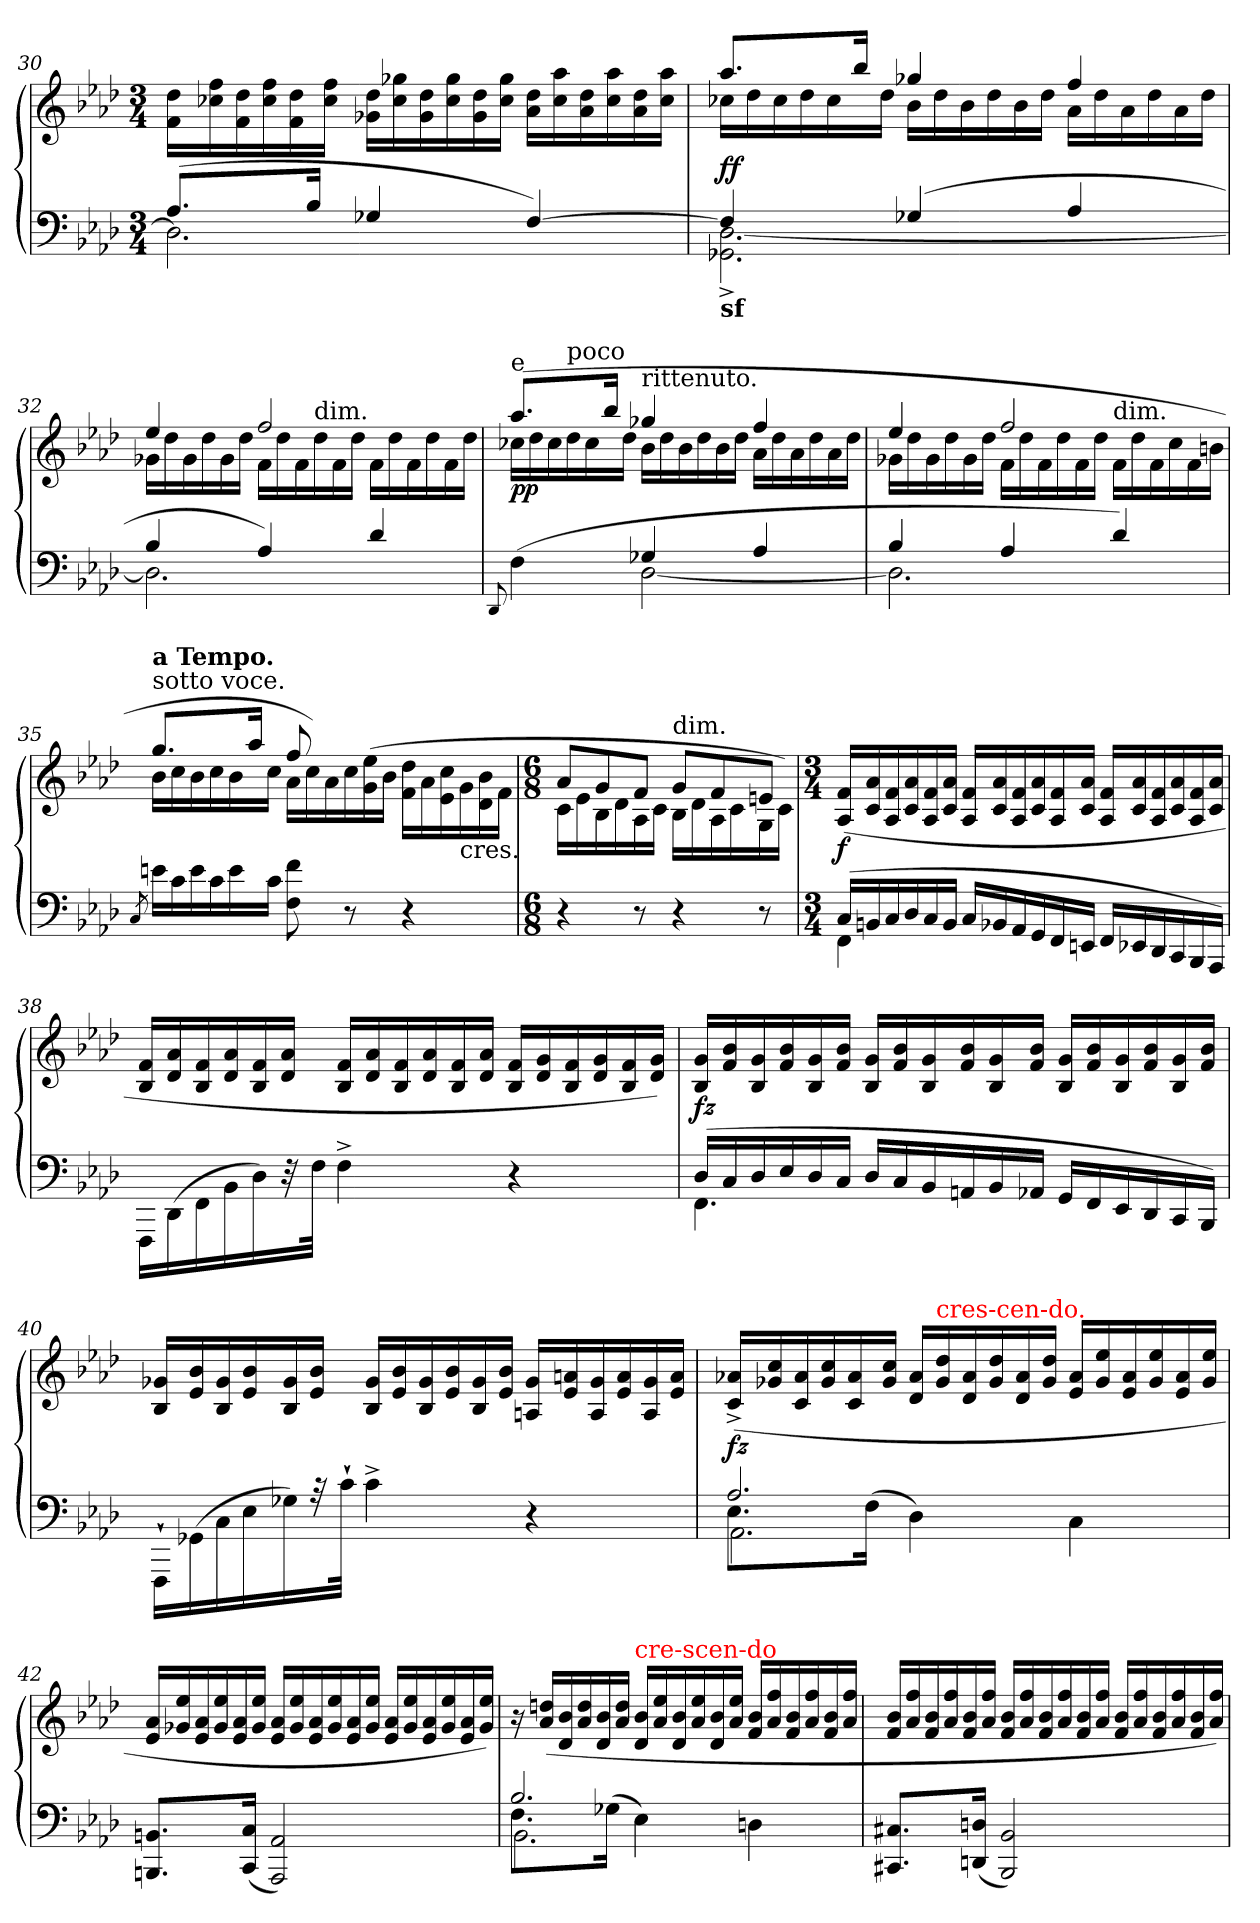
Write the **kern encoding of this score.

**kern	**kern	**dynam
*part1	*part1	*part1
*staff2	*staff1	*staff1/2
*clefF4	*clefG2	*
*k[b-e-a-d-]	*k[b-e-a-d-]	*
*M3/4	*M3/4	*
=30	=30	=30
*^	*	*
*	*	*Xtuplet	*
(<8.A-L	2.D-]	24dd- 24fLL	.
.	.	24ff 24cc-X	.
.	.	24dd- 24f	.
.	.	24ff 24cc-	.
.	.	24dd- 24f	.
16B-Jk	.	.	.
.	.	24ff 24cc-JJ	.
4G-X	.	24dd- 24g-XLL	.
.	.	24gg-X 24cc-	.
.	.	24dd- 24g-	.
.	.	24gg- 24cc-	.
.	.	24dd- 24g-	.
.	.	24gg- 24cc-JJ	.
[4F)	.	24dd- 24a-LL	.
.	.	24aa- 24cc-	.
.	.	24dd- 24a-	.
.	.	24aa- 24cc-	.
.	.	24dd- 24a-	.
.	.	24aa- 24cc-JJ	.
=31	=31	=31	=31
*	*	*^	*
!LO:TX:b:B:t=sf	!	!	!	!
4F]	[2.D-^ 2.GG-X^	8.aa-L	24cc-XLL	ff
.	.	.	24dd-	.
.	.	.	24cc-	.
.	.	.	24dd-	.
.	.	.	24cc-	.
.	.	16bb-Jk	.	.
.	.	.	24dd-JJ	.
(>4G-X	.	4gg-X	24b-LL	.
.	.	.	24dd-	.
.	.	.	24b-	.
.	.	.	24dd-	.
.	.	.	24b-	.
.	.	.	24dd-JJ	.
4A-	.	4ff	24a-LL	.
.	.	.	24dd-	.
.	.	.	24a-	.
.	.	.	24dd-	.
.	.	.	24a-	.
.	.	.	24dd-JJ	.
=32	=32	=32	=32	=32
4B-	2.D-]	4ee-	24g-XLL	.
.	.	.	24dd-	.
.	.	.	24g-	.
.	.	.	24dd-	.
.	.	.	24g-	.
.	.	.	24dd-JJ	.
4A-)	.	2ff	24fLL	.
.	.	.	24dd-	.
.	.	.	24f	.
!	!	!	!LO:TX:a:t=dim.	!
.	.	.	24dd-	.
.	.	.	24f	.
.	.	.	24dd-JJ	.
4d-	.	.	24fLL	.
.	.	.	24dd-	.
.	.	.	24f	.
.	.	.	24dd-	.
.	.	.	24f	.
.	.	.	24dd-JJ	.
=33	=33	=33	=33	=33
8qqDD-/	.	.	.	.
!	!	!LO:TX:a:t=e	!	!
(>4F	4ryy	(>8.aa-L	24cc-XLL	pp
.	.	.	24dd-	.
.	.	.	24cc-	.
!	!	!	!LO:TX:a:t=poco	!
.	.	.	24dd-	.
.	.	.	24cc-	.
.	.	16bb-Jk	.	.
.	.	.	24dd-JJ	.
!	!	!LO:TX:a:t=rittenuto.	!	!
4G-X	[2D-	4gg-X	24b-LL	.
.	.	.	24dd-	.
.	.	.	24b-	.
.	.	.	24dd-	.
.	.	.	24b-	.
.	.	.	24dd-JJ	.
4A-	.	4ff	24a-LL	.
.	.	.	24dd-	.
.	.	.	24a-	.
.	.	.	24dd-	.
.	.	.	24a-	.
.	.	.	24dd-JJ	.
=34	=34	=34	=34	=34
4B-	2.D-]	4ee-	24g-XLL	.
.	.	.	24dd-	.
.	.	.	24g-	.
.	.	.	24dd-	.
.	.	.	24g-	.
.	.	.	24dd-JJ	.
4A-	.	2ff	24fLL	.
.	.	.	24dd-	.
.	.	.	24f	.
.	.	.	24dd-	.
.	.	.	24f	.
.	.	.	24dd-JJ	.
!	!	!	!LO:TX:a:t=dim.	!
4d-)	.	.	24fLL	.
.	.	.	24dd-	.
.	.	.	24f	.
.	.	.	24cc	.
.	.	.	24f	.
.	.	.	24bnJJ	.
*v	*v	*	*	*
=35	=35	=35	=35
8qC/	.	.	.
*Xtuplet	*	*	*
!	!LO:TX:a:t=sotto voce.	!	!
!	!LO:TX:a:B:t=a Tempo.	!	!
24enLL	8.ggL	24b-LL	.
24c	.	24cc	.
24e	.	24b-	.
24c	.	24cc	.
24e	.	24b-	.
.	16aa-Jk	.	.
24cJJ	.	24ccJJ	.
8f 8F	8ff	24a-LL	.
.	.	24cc)	.
.	.	24a-	.
8r	8ryy	24cc	.
.	.	(>24ee- 24g	.
.	.	24b-JJ	.
4r	4ryy	24dd-\ 24f\LL	.
.	.	24a-	.
.	.	24cc 24e-	.
!	!	!LO:TX:c:t=cres.	!
.	.	24g	.
.	.	24b- 24d-	.
.	.	24fJJ	.
=36	=36	=36	=36
*M6/8	*M6/8	*	*
4r	8a-L	16cLL	.
.	.	16e-	.
.	8g	16B-	.
.	.	16d-	.
8r	8fJ	16A-	.
.	.	16cJJ	.
!	!LO:TX:a:t=dim.	!	!
4r	8gL	16B-LL	.
.	.	16d-	.
.	8f	16A-	.
.	.	16c	.
8r	8enJ	16G	.
.	.	16cJJ)	.
*	*v	*v	*
=37	=37	=37
*M3/4	*M3/4	*
*^	*^	*
!	!	!LO:TX:a:B:t=con fuoco.	!	!
*	*	*v	*v	*
(<24CLL	4FF	(>24f 24A-LL	f
24BBn	.	24a- 24c	.
24C	.	24f 24A-	.
24D-	.	24a- 24c	.
24C	.	24f 24A-	.
24BBJJ	.	24a- 24cJJ	.
24CLL	2ryy	24f 24A-LL	.
24BB-X	.	24a- 24c	.
24AA-	.	24f 24A-	.
24GG	.	24a- 24c	.
24FF	.	24f 24A-	.
24EEnJJ	.	24a- 24cJJ	.
24FFLL	.	24f 24A-LL	.
24EE-X	.	24a- 24c	.
24DD-	.	24f 24A-	.
24CC	.	24a- 24c	.
24BBB-	.	24f 24A-	.
24AAA-JJ)	.	24a- 24cJJ	.
*v	*v	*	*
=38	=38	=38
24FFFLL	24f 24B-LL	.
(24DD-\	24a- 24d-	.
24FF	24f 24B-	.
24BB-	24a- 24d-	.
24D-)	24f 24B-	.
48r	24a- 24d-JJ	.
48FJJk	.	.
4F^	24f 24B-LL	.
.	24a- 24d-	.
.	24f 24B-	.
.	24a- 24d-	.
.	24f 24B-	.
.	24a- 24d-JJ	.
4r	24f 24B-LL	.
.	24g 24d-	.
.	24f 24B-	.
.	24g 24d-	.
.	24f 24B-	.
.	24g 24d-JJ)	.
=39	=39	=39
*^	*	*
(<24D-LL	4.FF	24g 24B-LL	fz
24C	.	24b- 24f	.
24D-	.	24g 24B-	.
24E-	.	24b- 24f	.
24D-	.	24g 24B-	.
24CJJ	.	24b- 24fJJ	.
24D-LL	.	24g 24B-LL	.
24C	.	24b- 24f	.
24BB-	.	24g 24B-	.
24AAn	4ryy	24b- 24f	.
24BB-	.	24g 24B-	.
24AA-XJJ	.	24b- 24fJJ	.
24GGLL	.	24g 24B-LL	.
24FF	.	24b- 24f	.
24EE-	.	24g 24B-	.
24DD-	8ryy	24b- 24f	.
24CC	.	24g 24B-	.
24BBB-JJ)	.	24b- 24fJJ	.
*v	*v	*	*
=40	=40	=40
24FFF`\LL	24g-X 24B-LL	.
(>24GG-X	24b- 24e-	.
24C	24g- 24B-	.
24E-	24b- 24e-	.
24G-X)	24g- 24B-	.
48r	24b- 24e-JJ	.
48c`JJk	.	.
4c^	24g- 24B-LL	.
.	24b- 24e-	.
.	24g- 24B-	.
.	24b- 24e-	.
.	24g- 24B-	.
.	24b- 24e-JJ	.
4r	24g- 24AnLL	.
.	24an 24e-	.
.	24g- 24A	.
.	24a 24e-	.
.	24g- 24A	.
.	24a 24e-JJ	.
=41	=41	=41
*^	*	*
*	*^	*	*
8.E-\L	2.A-/	2.AA-\	(>24a-X^< 24c^<LL	fz
.	.	.	24cc 24g-X	.
.	.	.	24a- 24c	.
.	.	.	24cc 24g-	.
.	.	.	24a- 24c	.
(>16FJk	.	.	.	.
.	.	.	24cc 24g-JJ	.
4D-\)	.	.	24a- 24d-LL	.
!	!	!	!LO:TX:a:color=red:t=cres-cen-do.	!
.	.	.	24dd- 24g-	.
.	.	.	24a- 24d-	.
.	.	.	24dd- 24g-	.
.	.	.	24a- 24d-	.
.	.	.	24dd- 24g-JJ	.
4C\	.	.	24a- 24e-LL	.
.	.	.	24ee- 24g-	.
.	.	.	24a- 24e-	.
.	.	.	24ee- 24g-	.
.	.	.	24a- 24e-	.
.	.	.	24ee- 24g-JJ	.
*v	*v	*v	*	*
=42	=42	=42
8.BBn 8.BBBnL	24a- 24e-LL	.
.	24ee- 24g-X	.
.	24a- 24e-	.
.	24ee- 24g-	.
.	24a- 24e-	.
(16C 16CCJk	.	.
.	24ee- 24g-JJ	.
2AA- 2AAA-)	24a- 24e-LL	.
.	24ee- 24g-	.
.	24a- 24e-	.
.	24ee- 24g-	.
.	24a- 24e-	.
.	24ee- 24g-JJ	.
.	24a- 24e-LL	.
.	24ee- 24g-	.
.	24a- 24e-	.
.	24ee- 24g-	.
.	24a- 24e-	.
.	24ee- 24g-JJ)	.
=43	=43	=43
*^	*	*
*	*^	*	*
8.F\L	2.B-/	2.BB-\	24r	.
.	.	.	(>24ddn/ 24a-/LL	.
.	.	.	24b- 24d-	.
.	.	.	24dd/ 24a-/	.
.	.	.	24b-/ 24d-/	.
(>16G-XJk	.	.	.	.
.	.	.	24dd/ 24a-/JJ	.
!	!	!	!LO:TX:a:color=red:t=cre-scen-do	!
4E-\)	.	.	24b- 24d-LL	.
.	.	.	24ee-/ 24a-/	.
.	.	.	24b- 24d-	.
.	.	.	24ee-/ 24a-/	.
.	.	.	24d- 24b-	.
.	.	.	24ee-/ 24a-/JJ	.
4Dn\	.	.	24b-/ 24f/LL	.
.	.	.	24ff/ 24a-/	.
.	.	.	24b- 24f	.
.	.	.	24ff/ 24a-/	.
.	.	.	24b- 24f	.
.	.	.	24ff/ 24a-/JJ	.
*v	*v	*v	*	*
=44	=44	=44
8.C#X 8.CC#XL	24b-/ 24f/LL	.
.	24ff 24a-	.
.	24b- 24f	.
.	24ff 24a-	.
.	24b- 24f	.
(16Dn 16DDnJk	.	.
.	24ff 24a-JJ	.
2BB- 2BBB-)	24b-/ 24f/LL	.
.	24ff 24a-	.
.	24b- 24f	.
.	24ff 24a-	.
.	24b- 24f	.
.	24ff 24a-JJ	.
.	24b-/ 24f/LL	.
.	24ff 24a-	.
.	24b- 24f	.
.	24ff 24a-	.
.	24b- 24f	.
.	24ff 24a-JJ)	.
=	=	=
*-	*-	*-
